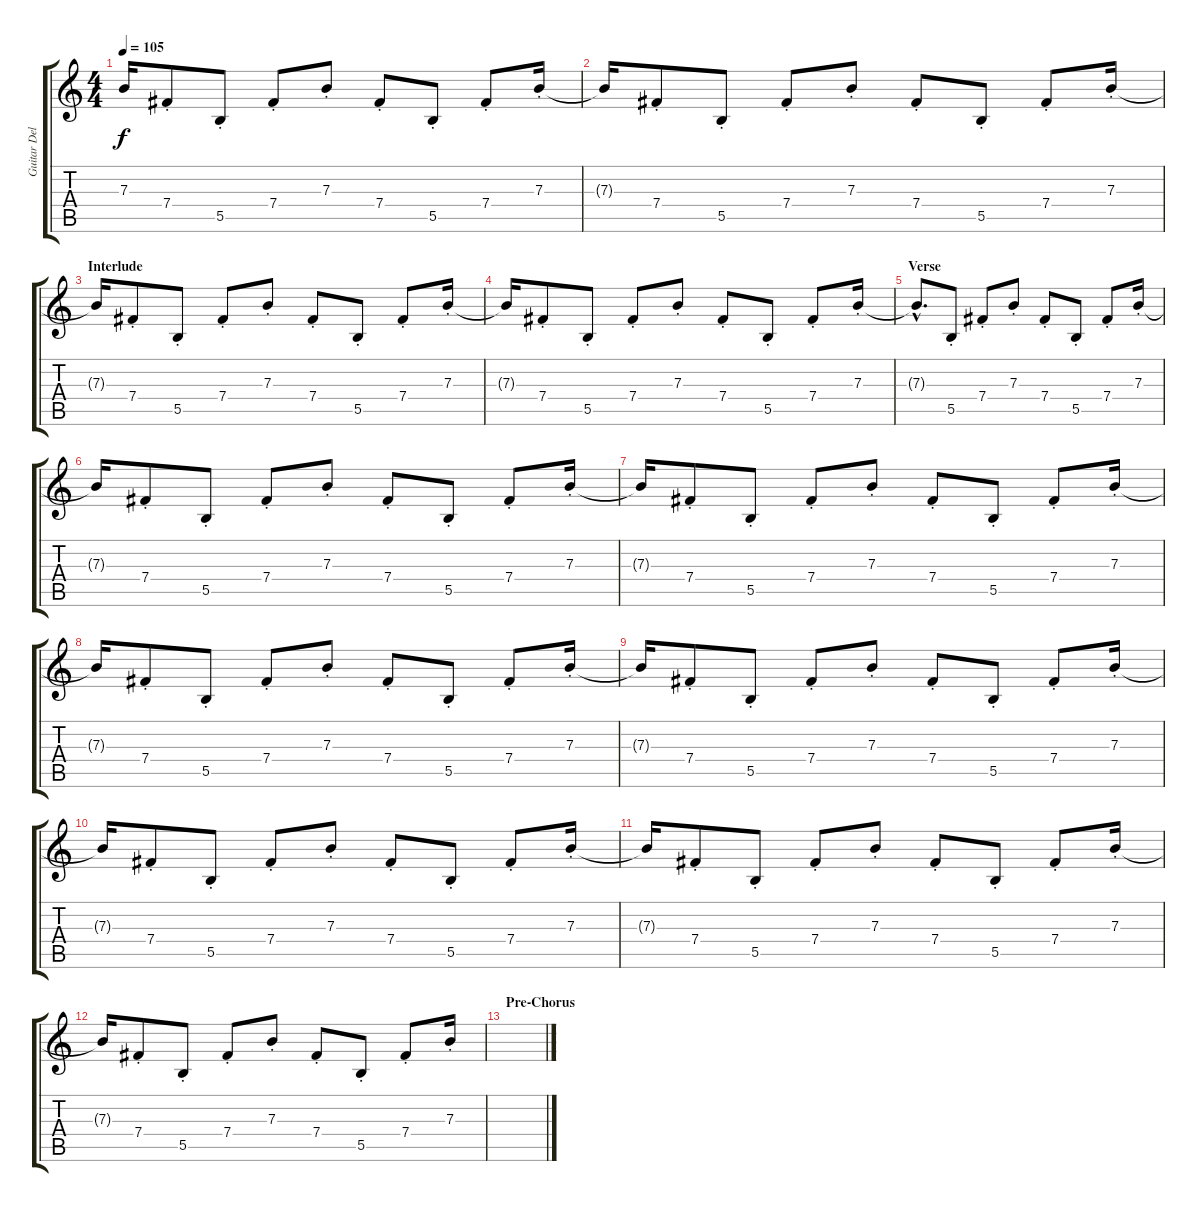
\track ("Guitar Delay" "Guitar Del") {instrument electricguitarmuted}
\staff {score tabs}
\tuning (Db4 Ab3 E3 B2 Gb2 B1) {hide}
\ts (4 4)
\tempo 105
\clef g2
\ks c
7.3{t}.16{dy f} 7.4{st}.8 5.5{st}.8 7.4{st}.8 7.3{st}.8 7.4{st}.8 5.5{st}.8 7.4{st}.8 7.3{st}.16 |
7.3{t}.16 7.4{st}.8 5.5{st}.8 7.4{st}.8 7.3{st}.8 7.4{st}.8 5.5{st}.8 7.4{st}.8 7.3{st}.16 |
\section ("" "Interlude")
7.3{t}.16 7.4{st}.8 5.5{st}.8 7.4{st}.8 7.3{st}.8 7.4{st}.8 5.5{st}.8 7.4{st}.8 7.3{st}.16 |
7.3{t}.16 7.4{st}.8 5.5{st}.8 7.4{st}.8 7.3{st}.8 7.4{st}.8 5.5{st}.8 7.4{st}.8 7.3{st}.16 |
\section ("" "Verse")
7.3{hac t}.8{d} 5.5{st}.8{instrument distortionguitar} 7.4{st}.8 7.3{st}.8 7.4{st}.8 5.5{st}.8 7.4{st}.8 7.3{st}.16 |
7.3{t}.16 7.4{st}.8 5.5{st}.8 7.4{st}.8 7.3{st}.8 7.4{st}.8 5.5{st}.8 7.4{st}.8 7.3{st}.16 |
7.3{t}.16 7.4{st}.8 5.5{st}.8 7.4{st}.8 7.3{st}.8 7.4{st}.8 5.5{st}.8 7.4{st}.8 7.3{st}.16 |
7.3{t}.16 7.4{st}.8 5.5{st}.8 7.4{st}.8 7.3{st}.8 7.4{st}.8 5.5{st}.8 7.4{st}.8 7.3{st}.16 |
7.3{t}.16 7.4{st}.8 5.5{st}.8 7.4{st}.8 7.3{st}.8 7.4{st}.8 5.5{st}.8 7.4{st}.8 7.3{st}.16 |
7.3{t}.16 7.4{st}.8 5.5{st}.8 7.4{st}.8 7.3{st}.8 7.4{st}.8 5.5{st}.8 7.4{st}.8 7.3{st}.16 |
7.3{t}.16 7.4{st}.8 5.5{st}.8 7.4{st}.8 7.3{st}.8 7.4{st}.8 5.5{st}.8 7.4{st}.8 7.3{st}.16 |
7.3{t}.16 7.4{st}.8 5.5{st}.8 7.4{st}.8 7.3{st}.8 7.4{st}.8 5.5{st}.8 7.4{st}.8 7.3{st}.16 |
\section ("" "Pre-Chorus")
